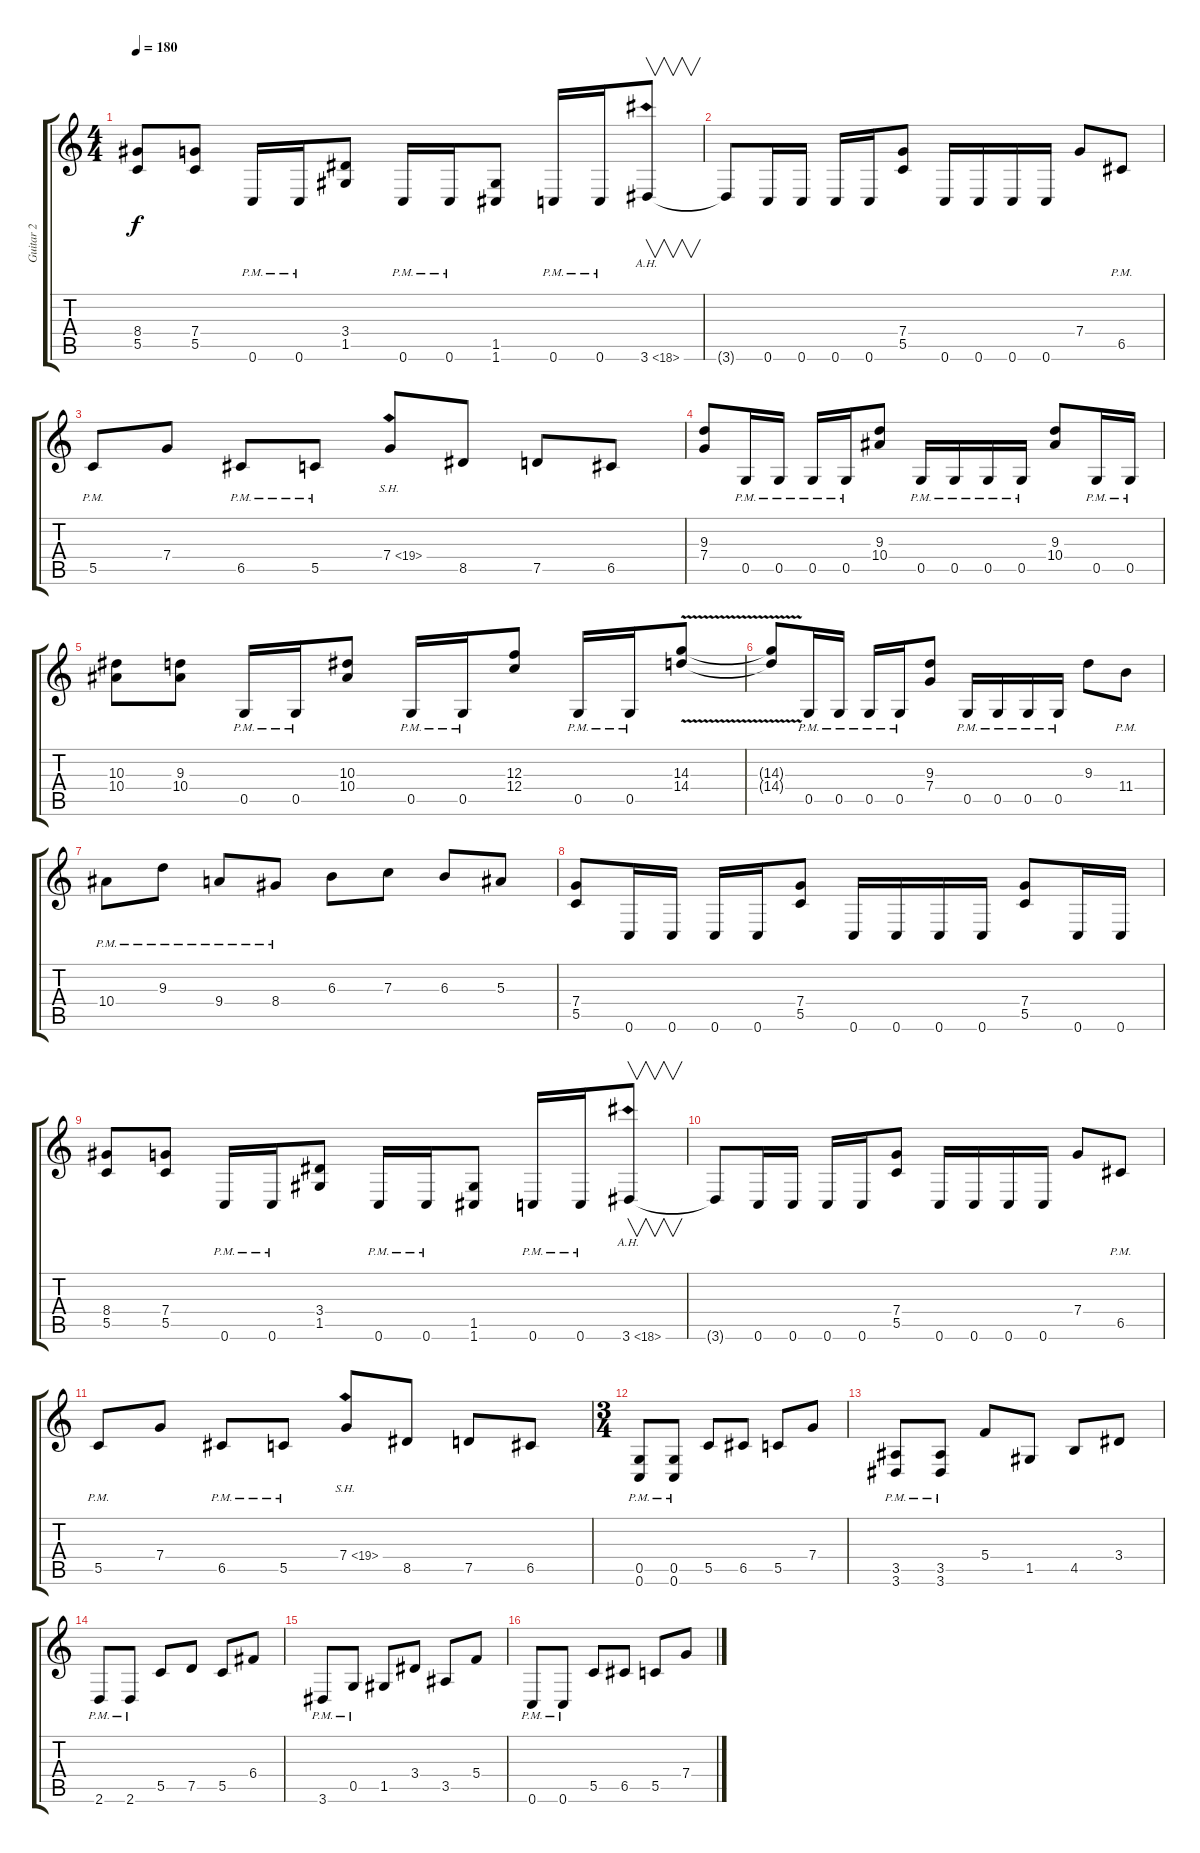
\track ("Guitar 2" "Guitar 2") {instrument overdrivenguitar}
\staff {score tabs}
\tuning (D4 A3 F3 C3 G2 C2) {hide}
\ts (4 4)
\tempo 180
\clef g2
\ks c
(8.4 5.5).8{dy f} (7.4 5.5).8 0.6{pm}.16 0.6{pm}.16 (3.4 1.5).8 0.6{pm}.16 0.6{pm}.16 (1.5 1.6).8 0.6{pm}.16 0.6{pm}.16 3.6{ah 15}.8{v} |
3.6{t}.8 0.6.16 0.6.16 0.6.16 0.6.16 (7.4 5.5).8 0.6.16 0.6.16 0.6.16 0.6.16 7.4.8 6.5{pm}.8 |
5.5{pm}.8 7.4.8 6.5{pm}.8 5.5{pm}.8 7.4{sh 12}.8 8.5.8 7.5.8 6.5.8 |
(9.3 7.4).8 0.5{pm}.16 0.5{pm}.16 0.5{pm}.16 0.5{pm}.16 (9.3 10.4).8 0.5{pm}.16 0.5{pm}.16 0.5{pm}.16 0.5{pm}.16 (9.3 10.4).8 0.5{pm}.16 0.5{pm}.16 |
(10.3 10.4).8 (9.3 10.4).8 0.5{pm}.16 0.5{pm}.16 (10.3 10.4).8 0.5{pm}.16 0.5{pm}.16 (12.3 12.4).8 0.5{pm}.16 0.5{pm}.16 (14.3{v} 14.4{v}).8 |
(14.3{t} 14.4{t}).8 0.5{pm}.16 0.5{pm}.16 0.5{pm}.16 0.5{pm}.16 (9.3 7.4).8 0.5{pm}.16 0.5{pm}.16 0.5{pm}.16 0.5{pm}.16 9.3.8 11.4{pm}.8 |
10.4{pm}.8 9.3{pm}.8 9.4{pm}.8 8.4{pm}.8 6.3.8 7.3.8 6.3.8 5.3.8 |
(7.4 5.5).8 0.6.16 0.6.16 0.6.16 0.6.16 (7.4 5.5).8 0.6.16 0.6.16 0.6.16 0.6.16 (7.4 5.5).8 0.6.16 0.6.16 |
(8.4 5.5).8 (7.4 5.5).8 0.6{pm}.16 0.6{pm}.16 (3.4 1.5).8 0.6{pm}.16 0.6{pm}.16 (1.5 1.6).8 0.6{pm}.16 0.6{pm}.16 3.6{ah 15}.8{v} |
3.6{t}.8 0.6.16 0.6.16 0.6.16 0.6.16 (7.4 5.5).8 0.6.16 0.6.16 0.6.16 0.6.16 7.4.8 6.5{pm}.8 |
5.5{pm}.8 7.4.8 6.5{pm}.8 5.5{pm}.8 7.4{sh 12}.8 8.5.8 7.5.8 6.5.8 |
\ts (3 4)
(0.5{pm} 0.6{pm}).8 (0.5{pm} 0.6{pm}).8 5.5.8 6.5.8 5.5.8 7.4.8 |
(3.5{pm} 3.6{pm}).8 (3.5{pm} 3.6{pm}).8 5.4.8 1.5.8 4.5.8 3.4.8 |
2.6{pm}.8 2.6{pm}.8 5.5.8 7.5.8 5.5.8 6.4.8 |
3.6{pm}.8 0.5{pm}.8 1.5.8 3.4.8 3.5.8 5.4.8 |
0.6{pm}.8 0.6{pm}.8 5.5.8 6.5.8 5.5.8 7.4.8
